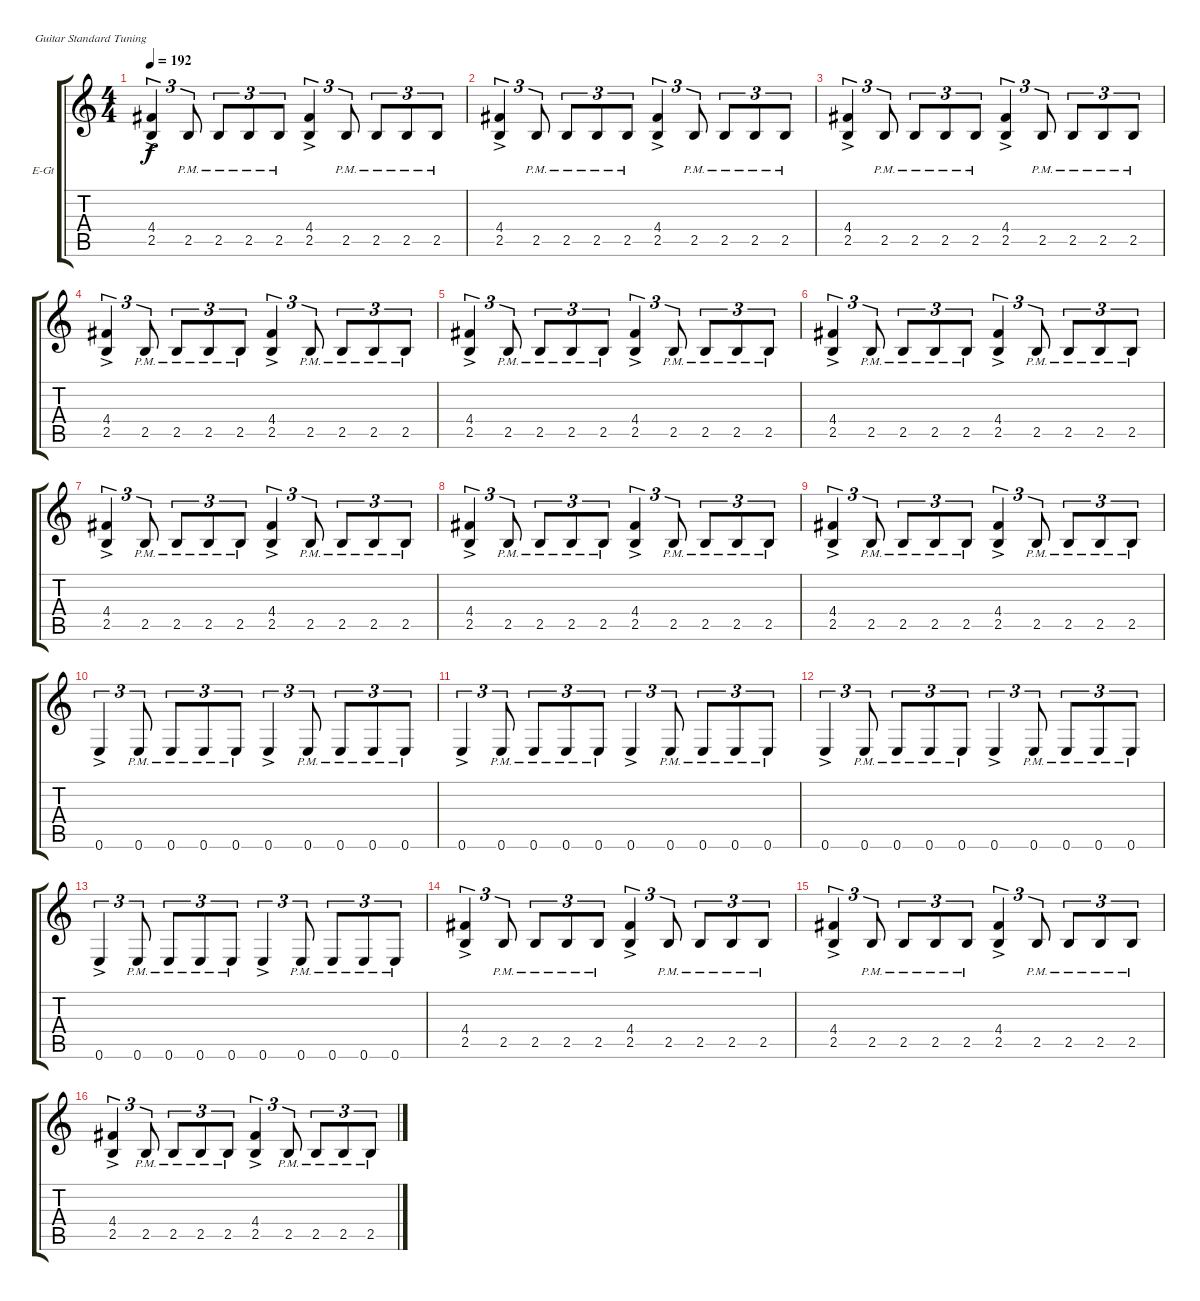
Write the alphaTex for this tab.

\bracketExtendMode groupsimilarinstruments
\firstSystemTrackNameOrientation horizontal
\otherSystemsTrackNameOrientation horizontal
\track ("Guitar 2" "E-Gt") {instrument distortionguitar}
\staff {score tabs}
\tuning (E4 B3 G3 D3 A2 E2)
\ts (4 4)
\tempo 192
\clef g2
\ks c
(4.4{ac} 2.5{ac}).4{tu (3 2) dy f} 2.5{pm}.8{tu (3 2)} 2.5{pm}.8{tu (3 2)} 2.5{pm}.8{tu (3 2)} 2.5{pm}.8{tu (3 2)} (4.4{ac} 2.5{ac}).4{tu (3 2)} 2.5{pm}.8{tu (3 2)} 2.5{pm}.8{tu (3 2)} 2.5{pm}.8{tu (3 2)} 2.5{pm}.8{tu (3 2)} |
(4.4{ac} 2.5{ac}).4{tu (3 2)} 2.5{pm}.8{tu (3 2)} 2.5{pm}.8{tu (3 2)} 2.5{pm}.8{tu (3 2)} 2.5{pm}.8{tu (3 2)} (4.4{ac} 2.5{ac}).4{tu (3 2)} 2.5{pm}.8{tu (3 2)} 2.5{pm}.8{tu (3 2)} 2.5{pm}.8{tu (3 2)} 2.5{pm}.8{tu (3 2)} |
(4.4{ac} 2.5{ac}).4{tu (3 2)} 2.5{pm}.8{tu (3 2)} 2.5{pm}.8{tu (3 2)} 2.5{pm}.8{tu (3 2)} 2.5{pm}.8{tu (3 2)} (4.4{ac} 2.5{ac}).4{tu (3 2)} 2.5{pm}.8{tu (3 2)} 2.5{pm}.8{tu (3 2)} 2.5{pm}.8{tu (3 2)} 2.5{pm}.8{tu (3 2)} |
(4.4{ac} 2.5{ac}).4{tu (3 2)} 2.5{pm}.8{tu (3 2)} 2.5{pm}.8{tu (3 2)} 2.5{pm}.8{tu (3 2)} 2.5{pm}.8{tu (3 2)} (4.4{ac} 2.5{ac}).4{tu (3 2)} 2.5{pm}.8{tu (3 2)} 2.5{pm}.8{tu (3 2)} 2.5{pm}.8{tu (3 2)} 2.5{pm}.8{tu (3 2)} |
(4.4{ac} 2.5{ac}).4{tu (3 2)} 2.5{pm}.8{tu (3 2)} 2.5{pm}.8{tu (3 2)} 2.5{pm}.8{tu (3 2)} 2.5{pm}.8{tu (3 2)} (4.4{ac} 2.5{ac}).4{tu (3 2)} 2.5{pm}.8{tu (3 2)} 2.5{pm}.8{tu (3 2)} 2.5{pm}.8{tu (3 2)} 2.5{pm}.8{tu (3 2)} |
(4.4{ac} 2.5{ac}).4{tu (3 2)} 2.5{pm}.8{tu (3 2)} 2.5{pm}.8{tu (3 2)} 2.5{pm}.8{tu (3 2)} 2.5{pm}.8{tu (3 2)} (4.4{ac} 2.5{ac}).4{tu (3 2)} 2.5{pm}.8{tu (3 2)} 2.5{pm}.8{tu (3 2)} 2.5{pm}.8{tu (3 2)} 2.5{pm}.8{tu (3 2)} |
(4.4{ac} 2.5{ac}).4{tu (3 2)} 2.5{pm}.8{tu (3 2)} 2.5{pm}.8{tu (3 2)} 2.5{pm}.8{tu (3 2)} 2.5{pm}.8{tu (3 2)} (4.4{ac} 2.5{ac}).4{tu (3 2)} 2.5{pm}.8{tu (3 2)} 2.5{pm}.8{tu (3 2)} 2.5{pm}.8{tu (3 2)} 2.5{pm}.8{tu (3 2)} |
(4.4{ac} 2.5{ac}).4{tu (3 2)} 2.5{pm}.8{tu (3 2)} 2.5{pm}.8{tu (3 2)} 2.5{pm}.8{tu (3 2)} 2.5{pm}.8{tu (3 2)} (4.4{ac} 2.5{ac}).4{tu (3 2)} 2.5{pm}.8{tu (3 2)} 2.5{pm}.8{tu (3 2)} 2.5{pm}.8{tu (3 2)} 2.5{pm}.8{tu (3 2)} |
(4.4{ac} 2.5{ac}).4{tu (3 2)} 2.5{pm}.8{tu (3 2)} 2.5{pm}.8{tu (3 2)} 2.5{pm}.8{tu (3 2)} 2.5{pm}.8{tu (3 2)} (4.4{ac} 2.5{ac}).4{tu (3 2)} 2.5{pm}.8{tu (3 2)} 2.5{pm}.8{tu (3 2)} 2.5{pm}.8{tu (3 2)} 2.5{pm}.8{tu (3 2)} |
0.6{ac}.4{tu (3 2)} 0.6{pm}.8{tu (3 2)} 0.6{pm}.8{tu (3 2)} 0.6{pm}.8{tu (3 2)} 0.6{pm}.8{tu (3 2)} 0.6{ac}.4{tu (3 2)} 0.6{pm}.8{tu (3 2)} 0.6{pm}.8{tu (3 2)} 0.6{pm}.8{tu (3 2)} 0.6{pm}.8{tu (3 2)} |
0.6{ac}.4{tu (3 2)} 0.6{pm}.8{tu (3 2)} 0.6{pm}.8{tu (3 2)} 0.6{pm}.8{tu (3 2)} 0.6{pm}.8{tu (3 2)} 0.6{ac}.4{tu (3 2)} 0.6{pm}.8{tu (3 2)} 0.6{pm}.8{tu (3 2)} 0.6{pm}.8{tu (3 2)} 0.6{pm}.8{tu (3 2)} |
0.6{ac}.4{tu (3 2)} 0.6{pm}.8{tu (3 2)} 0.6{pm}.8{tu (3 2)} 0.6{pm}.8{tu (3 2)} 0.6{pm}.8{tu (3 2)} 0.6{ac}.4{tu (3 2)} 0.6{pm}.8{tu (3 2)} 0.6{pm}.8{tu (3 2)} 0.6{pm}.8{tu (3 2)} 0.6{pm}.8{tu (3 2)} |
0.6{ac}.4{tu (3 2)} 0.6{pm}.8{tu (3 2)} 0.6{pm}.8{tu (3 2)} 0.6{pm}.8{tu (3 2)} 0.6{pm}.8{tu (3 2)} 0.6{ac}.4{tu (3 2)} 0.6{pm}.8{tu (3 2)} 0.6{pm}.8{tu (3 2)} 0.6{pm}.8{tu (3 2)} 0.6{pm}.8{tu (3 2)} |
(4.4{ac} 2.5{ac}).4{tu (3 2)} 2.5{pm}.8{tu (3 2)} 2.5{pm}.8{tu (3 2)} 2.5{pm}.8{tu (3 2)} 2.5{pm}.8{tu (3 2)} (4.4{ac} 2.5{ac}).4{tu (3 2)} 2.5{pm}.8{tu (3 2)} 2.5{pm}.8{tu (3 2)} 2.5{pm}.8{tu (3 2)} 2.5{pm}.8{tu (3 2)} |
(4.4{ac} 2.5{ac}).4{tu (3 2)} 2.5{pm}.8{tu (3 2)} 2.5{pm}.8{tu (3 2)} 2.5{pm}.8{tu (3 2)} 2.5{pm}.8{tu (3 2)} (4.4{ac} 2.5{ac}).4{tu (3 2)} 2.5{pm}.8{tu (3 2)} 2.5{pm}.8{tu (3 2)} 2.5{pm}.8{tu (3 2)} 2.5{pm}.8{tu (3 2)} |
(4.4{ac} 2.5{ac}).4{tu (3 2)} 2.5{pm}.8{tu (3 2)} 2.5{pm}.8{tu (3 2)} 2.5{pm}.8{tu (3 2)} 2.5{pm}.8{tu (3 2)} (4.4{ac} 2.5{ac}).4{tu (3 2)} 2.5{pm}.8{tu (3 2)} 2.5{pm}.8{tu (3 2)} 2.5{pm}.8{tu (3 2)} 2.5{pm}.8{tu (3 2)}
